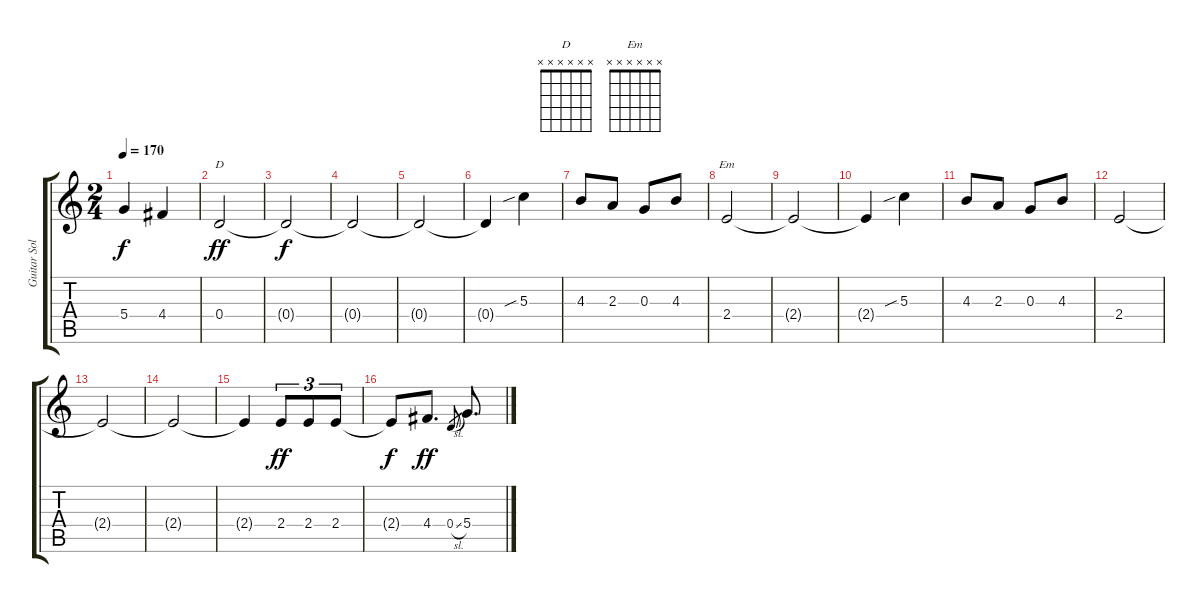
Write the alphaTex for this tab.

\track ("Guitar Solo" "Guitar Sol") {instrument electricguitarclean}
\staff {score tabs}
\tuning (E4 B3 G3 D3 A2 E2) {hide}
\chord ("D" x x x x x x)
\chord ("Em" x x x x x x)
\ts (2 4)
\tempo 170
\clef g2
\ks c
5.4.4{dy f} 4.4.4 |
0.4.2{ch "D" dy ff} |
0.4{t}.2{dy f} |
0.4{t}.2 |
0.4{t}.2 |
0.4{t}.4 5.3{sib}.4 |
4.3.8 2.3.8 0.3.8 4.3.8 |
2.4.2{ch "Em"} |
2.4{t}.2 |
2.4{t}.4 5.3{sib}.4 |
4.3.8 2.3.8 0.3.8 4.3.8 |
2.4.2 |
2.4{t}.2 |
2.4{t}.2 |
2.4{t}.4 2.4.8{tu (3 2) dy ff} 2.4.8{tu (3 2)} 2.4.8{tu (3 2)} |
2.4{t}.8{dy f} 4.4.8{d dy ff} 0.4{sl}.8{gr} 5.4.8{d}
